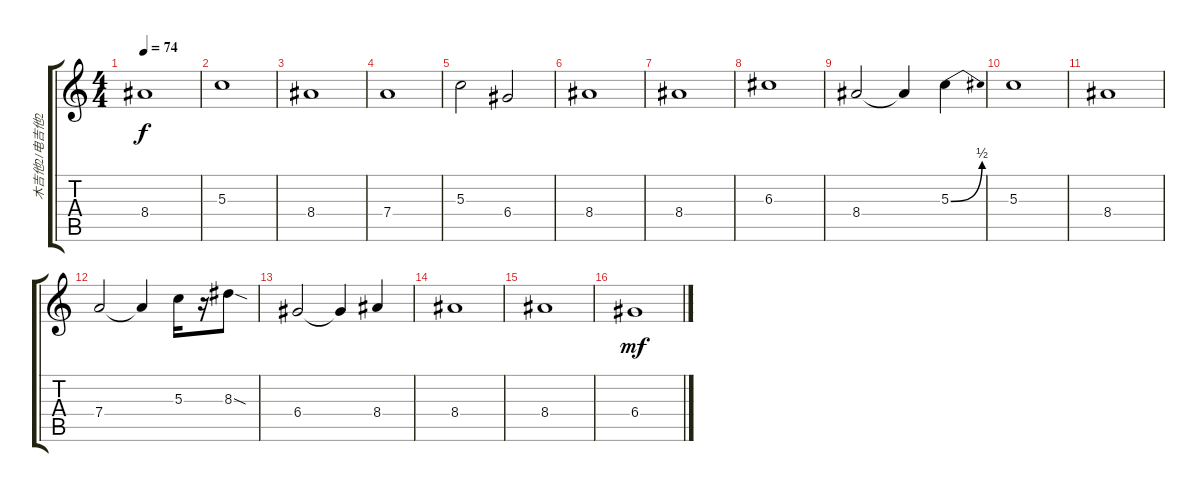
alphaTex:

\track ("木吉他2/电吉他2" "木吉他2/电吉他2") {instrument distortionguitar}
\staff {score tabs}
\tuning (E4 B3 G3 D3 A2 E2) {hide}
\ts (4 4)
\tempo 74
\clef g2
\ks c
8.4.1{dy f} |
5.3.1 |
8.4.1 |
7.4.1 |
5.3.2 6.4.2 |
8.4.1 |
8.4.1 |
6.3.1 |
8.4.2 8.4{t}.4 5.3{be (bend 0 0 60 2)}.4 |
5.3.1 |
8.4.1 |
7.4.2 7.4{t}.4 5.3.16 r.16 8.3{sod}.8 |
6.4.2 6.4{t}.4 8.4.4 |
8.4.1 |
8.4.1 |
6.4.1{dy mf}
